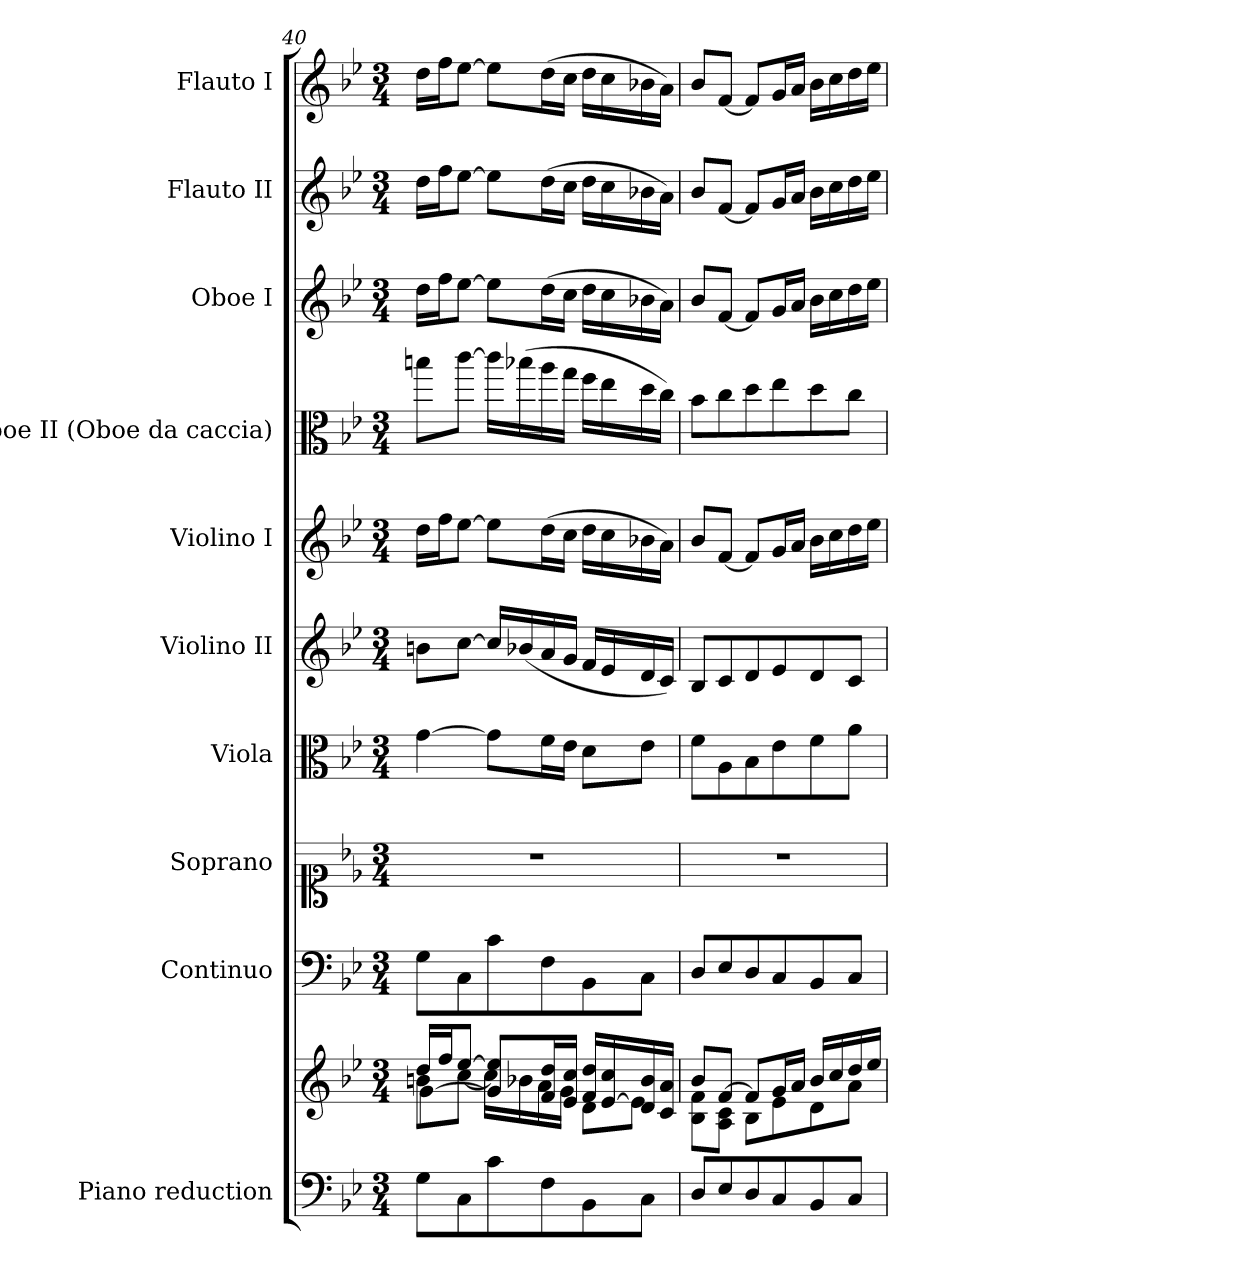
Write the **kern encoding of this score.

**kern	**kern	**kern	**kern	**kern	**kern	**kern	**kern	**kern	**kern	**kern
*part10	*part10	*part9	*part8	*part7	*part6	*part5	*part4	*part3	*part2	*part1
*staff11	*staff10	*staff9	*staff8	*staff7	*staff6	*staff5	*staff4	*staff3	*staff2	*staff1
*I"Piano reduction	*	*I"Continuo	*I"Soprano	*I"Viola	*I"Violino II	*I"Violino I	*I"Oboe II (Oboe da caccia)	*I"Oboe I	*I"Flauto II	*I"Flauto I
*I'Pno	*	*	*	*I'Vla	*I'Vln	*I'Vln	*	*I'Ob	*I'Fl	*I'Fl
!!LO:PB:g=z
*clefF4	*clefG2	*clefF4	*clefC1	*clefC3	*clefG2	*clefG2	*clefC3	*clefG2	*clefG2	*clefG2
*	*	*	*	*	*	*	*ITrd12c21	*	*	*
*k[b-e-]	*k[b-e-]	*k[b-e-]	*k[b-e-]	*k[b-e-]	*k[b-e-]	*k[b-e-]	*k[b-e-]	*k[b-e-]	*k[b-e-]	*k[b-e-]
*M3/4	*M3/4	*M3/4	*M3/4	*M3/4	*M3/4	*M3/4	*M3/4	*M3/4	*M3/4	*M3/4
=40	=40	=40	=40	=40	=40	=40	=40	=40	=40	=40
*	*^	*	*	*	*	*	*	*	*	*
*	*	*^	*	*	*	*	*	*	*	*	*
8G\L	16dd/LL	8bn\L	[4g\	8G\L	2.r	[4g\	8bn\L	16dd\LL	8bn\L	16dd\LL	16dd\LL	16dd\LL
.	16ff/J	.	.	.	.	.	.	16ff\J	.	16ff\J	16ff\J	16ff\J
8C\	[8ee-/J	[8cc\J	.	8C\	.	.	[8cc\J	[8ee-\J	[8cc\J	[8ee-\J	[8ee-\J	[8ee-\J
8c\	8g/] 8ee-/]L	16cc\LL]	4ryy	8c\	.	8g\L]	16cc/LL]	8ee-\L]	16cc\LL]	8ee-\L]	8ee-\L]	8ee-\L]
.	.	16b-X\	.	.	.	.	(16b-X/	.	(16b-X\	.	.	.
8F\	16f/ 16dd/L	16a\	.	8F\	.	16f\L	16a/	(16dd\L	16a\	(16dd\L	(16dd\L	(16dd\L
.	16e-/ 16cc/JJ	16g\JJ	.	.	.	16e-\JJ	16g/JJ	16cc\JJ	16g\JJ	16cc\JJ	16cc\JJ	16cc\JJ
8BB-\	16f/ 16dd/LL	8d\L	4ryy	8BB-\	.	8d\L	16f/LL	16dd\LL	16f\LL	16dd\LL	16dd\LL	16dd\LL
.	[<16e-/ 16cc/	.	.	.	.	.	16e-/	16cc\	16e-\	16cc\	16cc\	16cc\
8C\J	16d/ 16b-/	8e-\J]	.	8C\J	.	8e-\J	16d/	16b-X\	16d\	16b-X\	16b-X\	16b-X\
.	16c/ 16a/JJ	.	.	.	.	.	16c/JJ)	16a\JJ)	16c\JJ)	16a\JJ)	16a\JJ)	16a\JJ)
*	*	*v	*v	*	*	*	*	*	*	*	*	*
=41	=41	=41	=41	=41	=41	=41	=41	=41	=41	=41	=41
8D/L	8b-/L	8B-\ 8f\L	8D/L	2.r	8f\L	8B-/L	8b-/L	8B-\L	8b-/L	8b-/L	8b-/L
8E-/	[8f/J	8A\ 8c\J	8E-/	.	8A\	8c/	[8f/J	8c\	[8f/J	[8f/J	[8f/J
8D/	8f/L]	8B-\L	8D/	.	8B-\	8d/	8f/L]	8d\	8f/L]	8f/L]	8f/L]
8C/	16g/L	8e-\	8C/	.	8e-\	8e-/	16g/L	8e-\	16g/L	16g/L	16g/L
.	16a/JJ	.	.	.	.	.	16a/JJ	.	16a/JJ	16a/JJ	16a/JJ
8BB-/	16b-/LL	8d\	8BB-/	.	8f\	8d/	16b-\LL	8d\	16b-\LL	16b-\LL	16b-\LL
.	16cc/	.	.	.	.	.	16cc\	.	16cc\	16cc\	16cc\
8C/J	16dd/	8a\J	8C/J	.	8a\J	8c/J	16dd\	8c\J	16dd\	16dd\	16dd\
.	16ee-/JJ	.	.	.	.	.	16ee-\JJ	.	16ee-\JJ	16ee-\JJ	16ee-\JJ
*	*v	*v	*	*	*	*	*	*	*	*	*
=	=	=	=	=	=	=	=	=	=	=
*-	*-	*-	*-	*-	*-	*-	*-	*-	*-	*-
